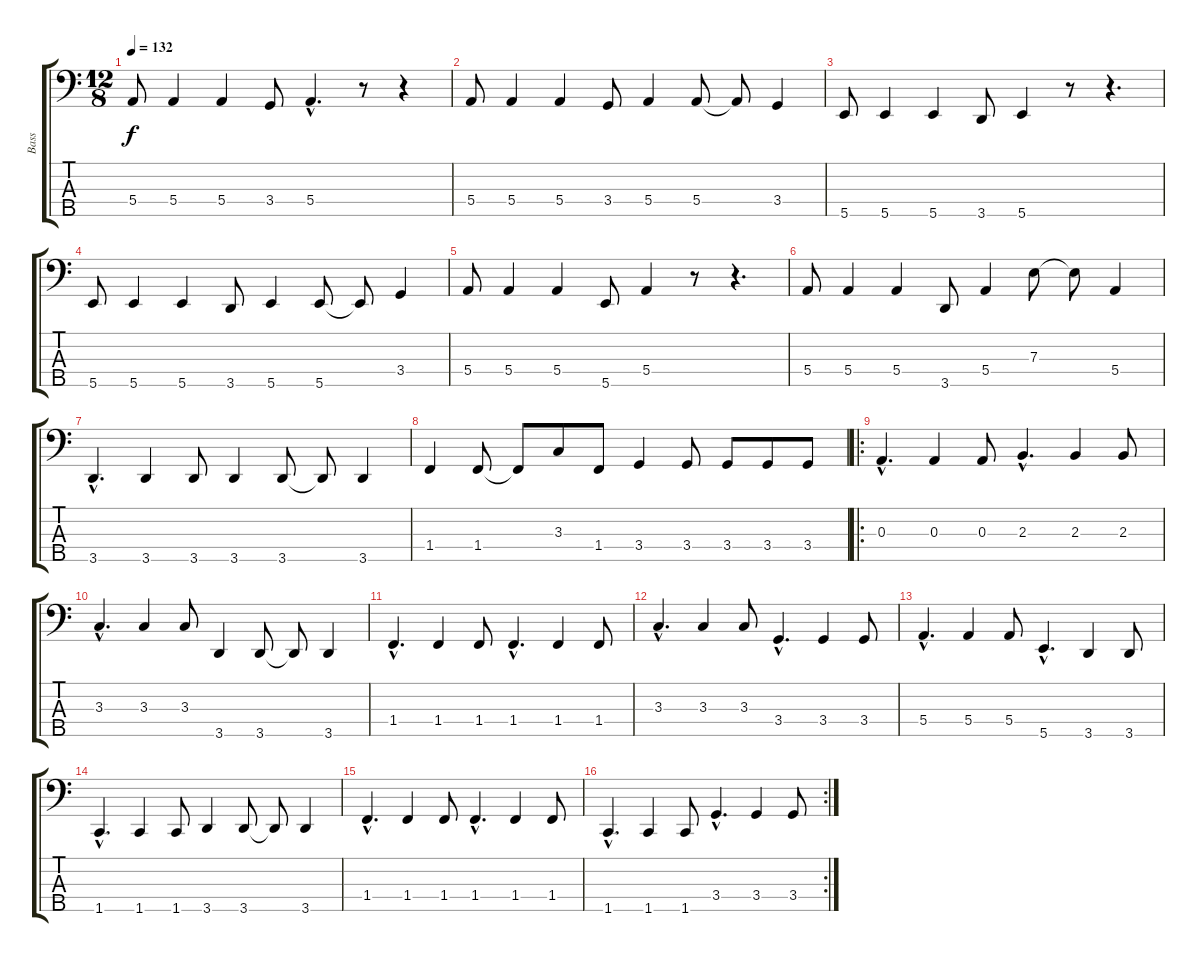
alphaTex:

\track ("Bass" "Bass") {instrument acousticbass}
\staff {score tabs}
\tuning (G2 D2 A1 E1 B0) {hide}
\ts (12 8)
\tempo 132
\clef f4
\ks c
5.4.8{dy f} 5.4.4 5.4.4 3.4.8 5.4{hac}.4{d} r.8 r.4 |
5.4.8 5.4.4 5.4.4 3.4.8 5.4.4 5.4.8 5.4{t}.8 3.4.4 |
5.5.8 5.5.4 5.5.4 3.5.8 5.5.4 r.8 r.4{d} |
5.5.8 5.5.4 5.5.4 3.5.8 5.5.4 5.5.8 5.5{t}.8 3.4.4 |
5.4.8 5.4.4 5.4.4 5.5.8 5.4.4 r.8 r.4{d} |
5.4.8 5.4.4 5.4.4 3.5.8 5.4.4 7.3.8 7.3{t}.8 5.4.4 |
3.5{hac}.4{d} 3.5.4 3.5.8 3.5.4 3.5.8 3.5{t}.8 3.5.4 |
1.4.4 1.4.8 1.4{t}.8 3.3.8 1.4.8 3.4.4 3.4.8 3.4.8 3.4.8 3.4.8 |
\ro
0.3{hac}.4{d} 0.3.4 0.3.8 2.3{hac}.4{d} 2.3.4 2.3.8 |
3.3{hac}.4{d} 3.3.4 3.3.8 3.5.4 3.5.8 3.5{t}.8 3.5.4 |
1.4{hac}.4{d} 1.4.4 1.4.8 1.4{hac}.4{d} 1.4.4 1.4.8 |
3.3{hac}.4{d} 3.3.4 3.3.8 3.4{hac}.4{d} 3.4.4 3.4.8 |
5.4{hac}.4{d} 5.4.4 5.4.8 5.5{hac}.4{d} 3.5.4 3.5.8 |
1.5{hac}.4{d} 1.5.4 1.5.8 3.5.4 3.5.8 3.5{t}.8 3.5.4 |
1.4{hac}.4{d} 1.4.4 1.4.8 1.4{hac}.4{d} 1.4.4 1.4.8 |
\rc 2
1.5{hac}.4{d} 1.5.4 1.5.8 3.4{hac}.4{d} 3.4.4 3.4.8
